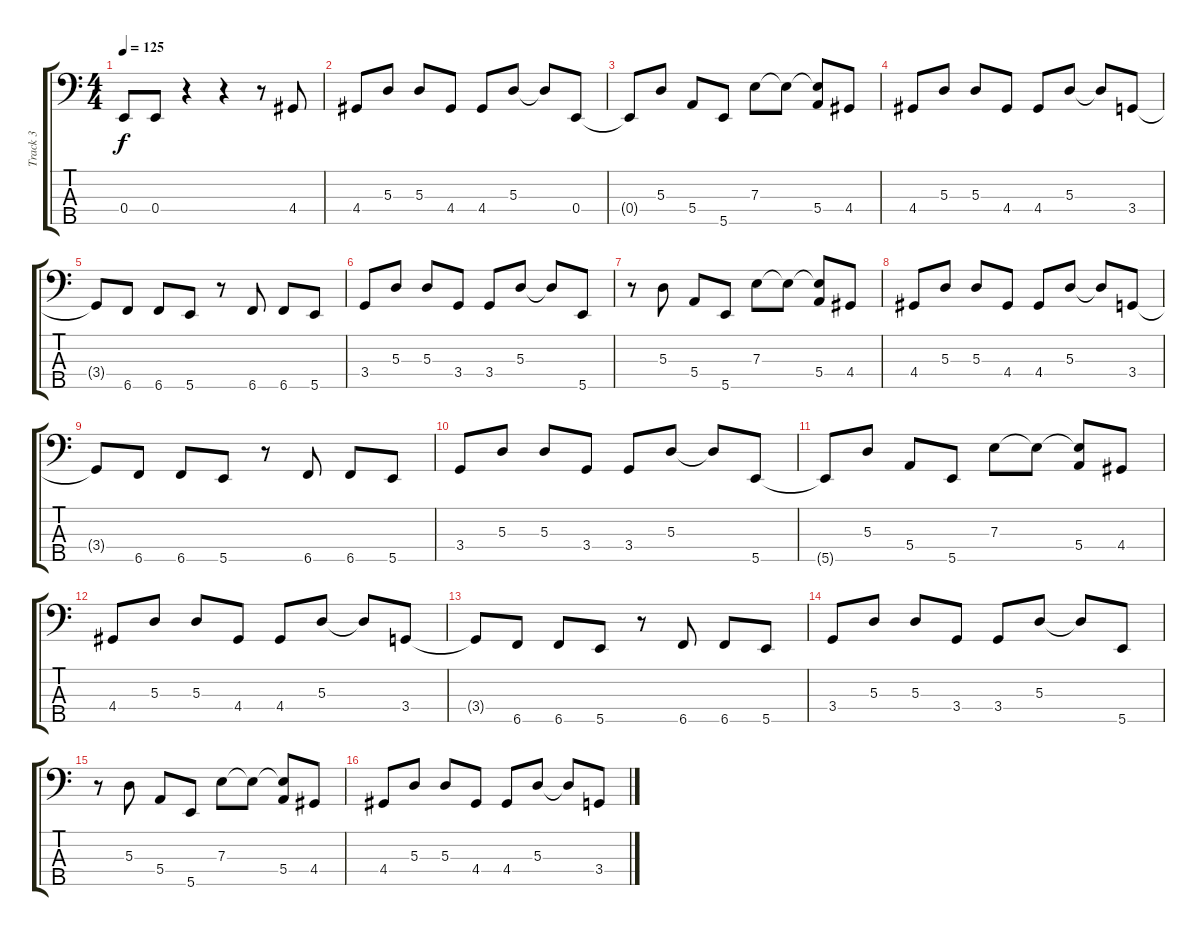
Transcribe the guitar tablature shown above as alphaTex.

\track ("Track 3" "Track 3") {instrument electricbassfinger}
\staff {score tabs}
\tuning (G2 D2 A1 E1 B0) {hide}
\ts (4 4)
\tempo 125
\clef f4
\ks c
0.4.8{dy f} 0.4.8 r.4 r.4 r.8 4.4.8 |
4.4.8 5.3.8 5.3.8 4.4.8 4.4.8 5.3.8 5.3{t}.8 0.4.8 |
0.4{t}.8 5.3.8 5.4.8 5.5.8 7.3.8 7.3{t}.8 (7.3{t} 5.4).8 4.4.8 |
4.4.8 5.3.8 5.3.8 4.4.8 4.4.8 5.3.8 5.3{t}.8 3.4.8 |
3.4{t}.8 6.5.8 6.5.8 5.5.8 r.8 6.5.8 6.5.8 5.5.8 |
3.4.8 5.3.8 5.3.8 3.4.8 3.4.8 5.3.8 5.3{t}.8 5.5.8 |
r.8 5.3.8 5.4.8 5.5.8 7.3.8 7.3{t}.8 (7.3{t} 5.4).8 4.4.8 |
4.4.8 5.3.8 5.3.8 4.4.8 4.4.8 5.3.8 5.3{t}.8 3.4.8 |
3.4{t}.8 6.5.8 6.5.8 5.5.8 r.8 6.5.8 6.5.8 5.5.8 |
3.4.8 5.3.8 5.3.8 3.4.8 3.4.8 5.3.8 5.3{t}.8 5.5.8 |
5.5{t}.8 5.3.8 5.4.8 5.5.8 7.3.8 7.3{t}.8 (7.3{t} 5.4).8 4.4.8 |
4.4.8 5.3.8 5.3.8 4.4.8 4.4.8 5.3.8 5.3{t}.8 3.4.8 |
3.4{t}.8 6.5.8 6.5.8 5.5.8 r.8 6.5.8 6.5.8 5.5.8 |
3.4.8 5.3.8 5.3.8 3.4.8 3.4.8 5.3.8 5.3{t}.8 5.5.8 |
r.8 5.3.8 5.4.8 5.5.8 7.3.8 7.3{t}.8 (7.3{t} 5.4).8 4.4.8 |
4.4.8 5.3.8 5.3.8 4.4.8 4.4.8 5.3.8 5.3{t}.8 3.4.8
